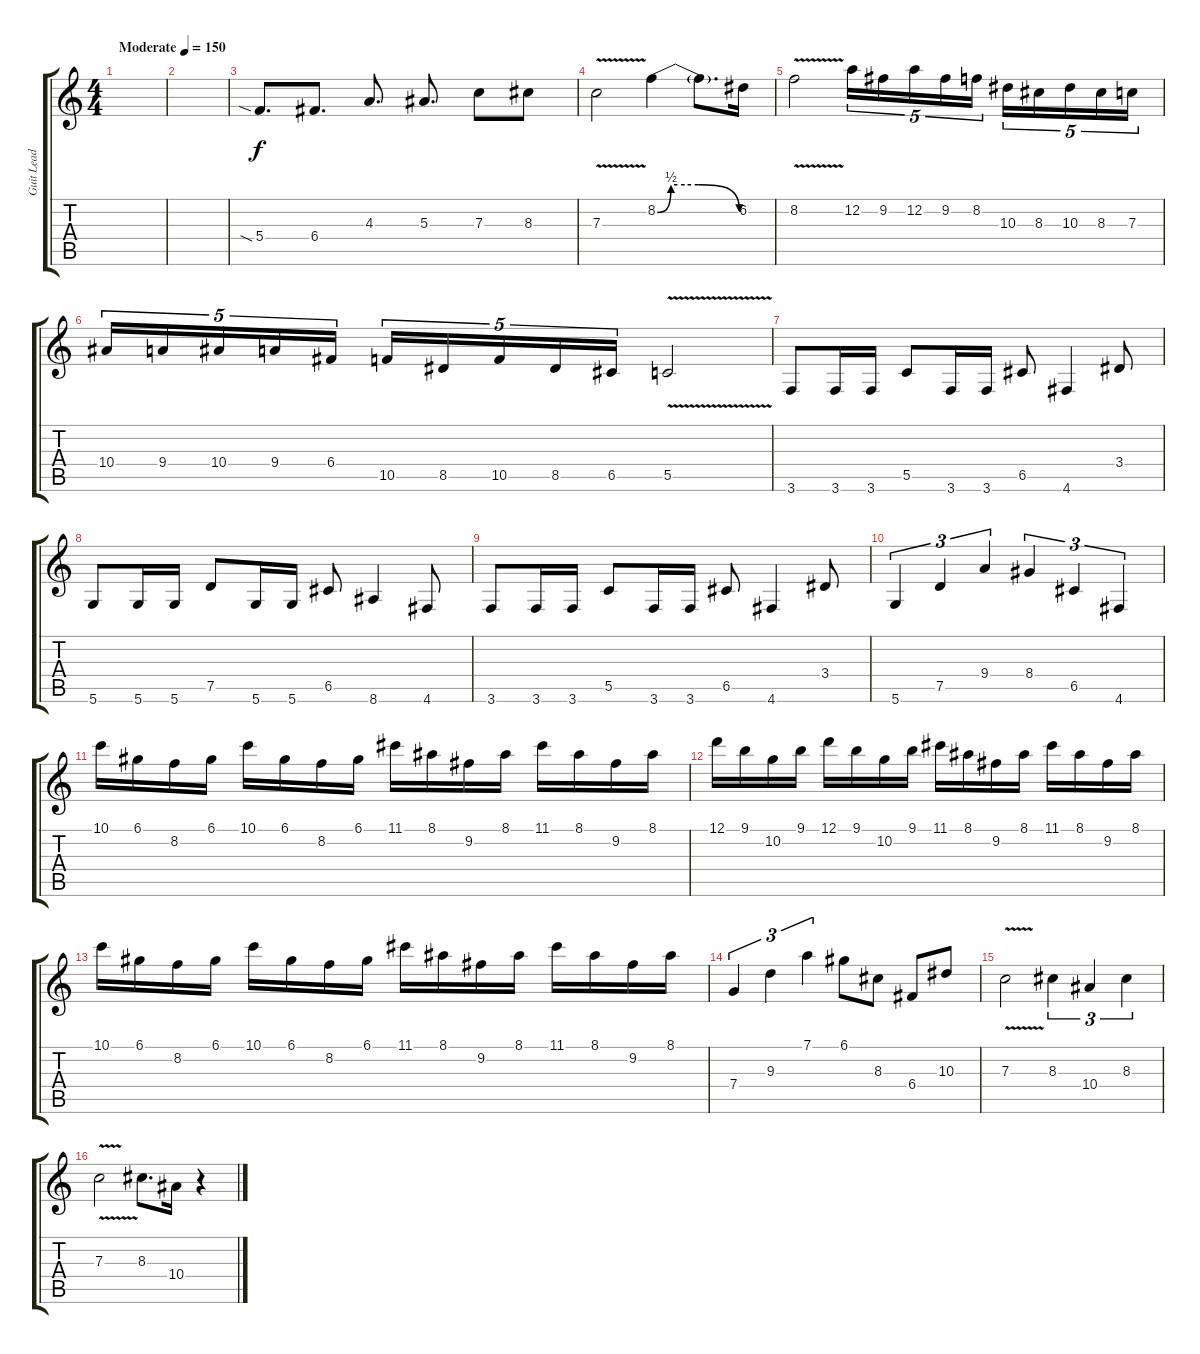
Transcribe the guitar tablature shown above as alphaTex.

\track ("Guit Lead" "Guit Lead") {instrument distortionguitar}
\staff {score tabs}
\tuning (D4 A3 F3 C3 G2 D2) {hide}
\ts (4 4)
\tempo (150 "Moderate")
\clef g2
\ks c
|
|
5.4{sia}.8{d} 6.4.8{d} 4.3.8{d} 5.3.8{d} 7.3.8 8.3.8 |
7.3{v}.2 8.2{be (custom 0 0 10 2 20 2 30 2 60 0)}.4 8.2{t}.8{d} 6.2.16 |
8.2{v}.2 12.2.16{tu (5 4)} 9.2.16{tu (5 4)} 12.2.16{tu (5 4)} 9.2.16{tu (5 4)} 8.2.16{tu (5 4)} 10.3.16{tu (5 4)} 8.3.16{tu (5 4)} 10.3.16{tu (5 4)} 8.3.16{tu (5 4)} 7.3.16{tu (5 4)} |
10.4.16{tu (5 4)} 9.4.16{tu (5 4)} 10.4.16{tu (5 4)} 9.4.16{tu (5 4)} 6.4.16{tu (5 4)} 10.5.16{tu (5 4)} 8.5.16{tu (5 4)} 10.5.16{tu (5 4)} 8.5.16{tu (5 4)} 6.5.16{tu (5 4)} 5.5{v}.2 |
3.6.8 3.6.16 3.6.16 5.5.8 3.6.16 3.6.16 6.5.8 4.6.4 3.4.8 |
5.6.8 5.6.16 5.6.16 7.5.8 5.6.16 5.6.16 6.5.8 8.6.4 4.6.8 |
3.6.8 3.6.16 3.6.16 5.5.8 3.6.16 3.6.16 6.5.8 4.6.4 3.4.8 |
5.6.4{tu (3 2)} 7.5.4{tu (3 2)} 9.4.4{tu (3 2)} 8.4.4{tu (3 2)} 6.5.4{tu (3 2)} 4.6.4{tu (3 2)} |
10.1.16 6.1.16 8.2.16 6.1.16 10.1.16 6.1.16 8.2.16 6.1.16 11.1.16 8.1.16 9.2.16 8.1.16 11.1.16 8.1.16 9.2.16 8.1.16 |
12.1.16 9.1.16 10.2.16 9.1.16 12.1.16 9.1.16 10.2.16 9.1.16 11.1.16 8.1.16 9.2.16 8.1.16 11.1.16 8.1.16 9.2.16 8.1.16 |
10.1.16 6.1.16 8.2.16 6.1.16 10.1.16 6.1.16 8.2.16 6.1.16 11.1.16 8.1.16 9.2.16 8.1.16 11.1.16 8.1.16 9.2.16 8.1.16 |
7.4.4{tu (3 2)} 9.3.4{tu (3 2)} 7.1.4{tu (3 2)} 6.1.8 8.3.8 6.4.8 10.3.8 |
7.3{v}.2 8.3.4{tu (3 2)} 10.4.4{tu (3 2)} 8.3.4{tu (3 2)} |
7.3{v}.2 8.3.8{d} 10.4.16 r.4
